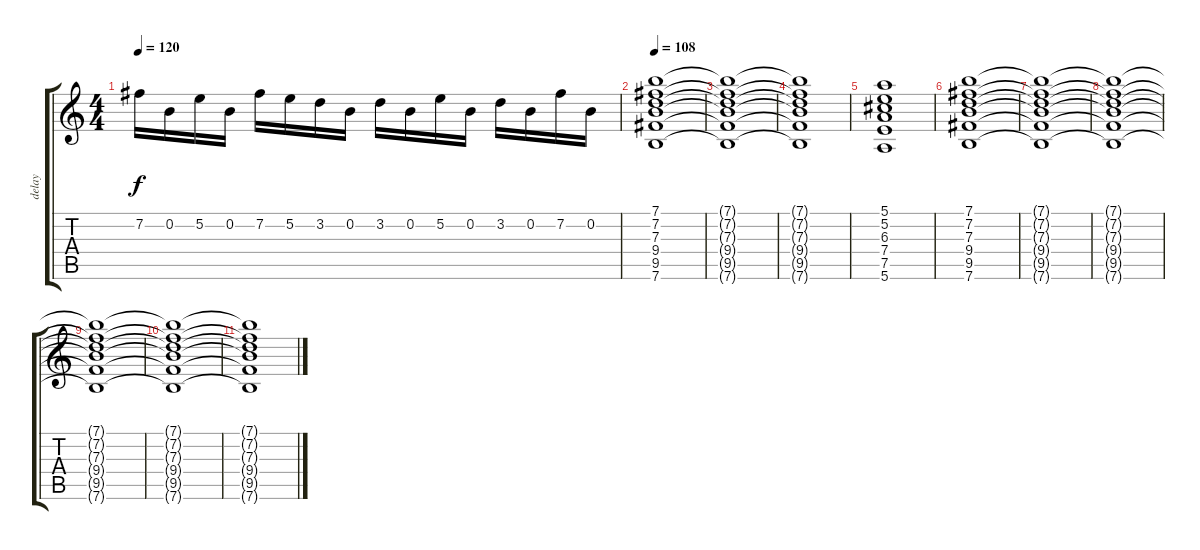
\track ("delay" "delay") {instrument distortionguitar}
\staff {score tabs}
\tuning (E4 B3 G3 D3 A2 E2) {hide}
\ts (4 4)
\tempo 120
\clef g2
\ks c
7.2.16{dy f} 0.2.16 5.2.16 0.2.16 7.2.16 5.2.16 3.2.16 0.2.16 3.2.16 0.2.16 5.2.16 0.2.16 3.2.16 0.2.16 7.2.16 0.2.16 |
\tempo 108
(7.1 7.2 7.3 9.4 9.5 7.6).1{volume 6 instrument stringensemble1} |
(7.1{t} 7.2{t} 7.3{t} 9.4{t} 9.5{t} 7.6{t}).1 |
(7.1{t} 7.2{t} 7.3{t} 9.4{t} 9.5{t} 7.6{t}).1 |
(5.1 5.2 6.3 7.4 7.5 5.6).1{volume 6 instrument stringensemble1} |
(7.1 7.2 7.3 9.4 9.5 7.6).1{volume 6 instrument stringensemble1} |
(7.1{t} 7.2{t} 7.3{t} 9.4{t} 9.5{t} 7.6{t}).1 |
(7.1{t} 7.2{t} 7.3{t} 9.4{t} 9.5{t} 7.6{t}).1 |
(7.1{t} 7.2{t} 7.3{t} 9.4{t} 9.5{t} 7.6{t}).1 |
(7.1{t} 7.2{t} 7.3{t} 9.4{t} 9.5{t} 7.6{t}).1 |
(7.1{t} 7.2{t} 7.3{t} 9.4{t} 9.5{t} 7.6{t}).1
